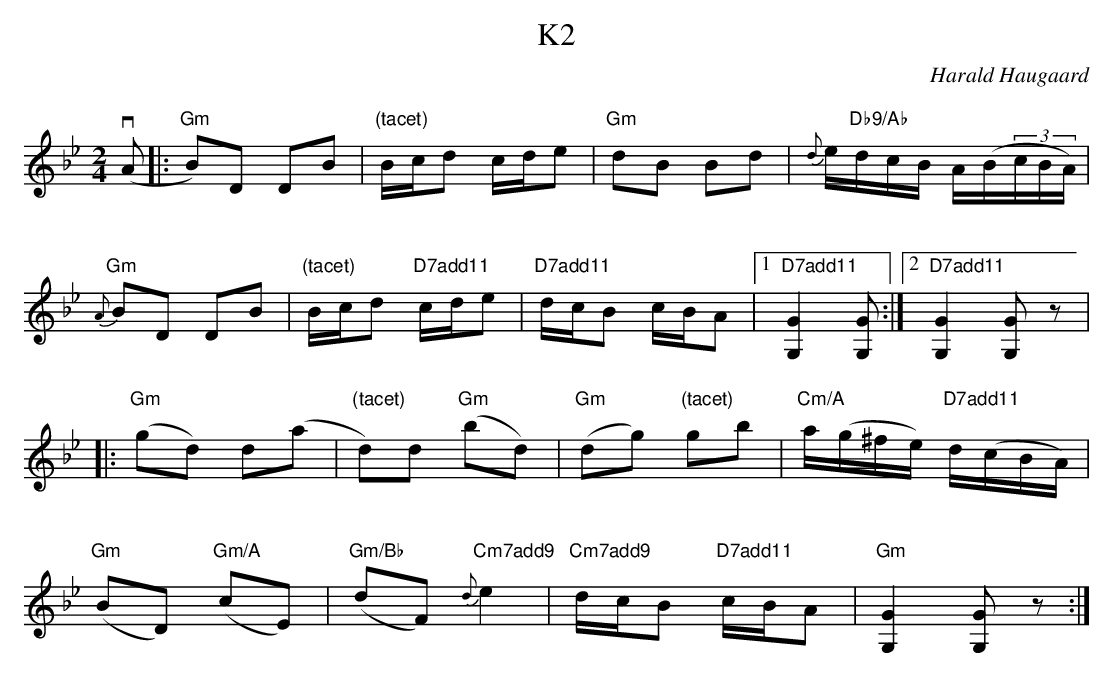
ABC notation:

X:1
T:K2
C:Harald Haugaard
L:1/16
M:2/4
K:Gm
(!downbow!A2 |: "Gm"B2)D2 D2B2 | "(tacet)"Bcd2 cde2 | "Gm"d2B2 B2d2 | {d}}e"Db9/Ab"dcB A(B(3cBA) |
w: | | | |
"Gm"{A}B2D2 D2B2 | "(tacet)"Bcd2 "D7add11"cde2 | "D7add11"dcB2 cBA2 |1 "D7add11"[G4G,4] [G2G,2] :|2 "D7add11"[G4G,4] [G2G,2] z2 |
|: "Gm"(g2d2) d2(a2 | "(tacet)"d2)d2 "Gm"(b2d2) | "Gm"(d2g2) "(tacet)"g2b2 | "Cm/A"a(g^fe) "D7add11"d(cBA) |
("Gm"B2D2) ("Gm/A"c2E2) | ("Gm/Bb"d2""F2) "Cm7add9"{d}e4 | "Cm7add9"dcB2 "D7add11"cBA2 | "Gm"[G4G,4] [G2G,2] z2 :|
